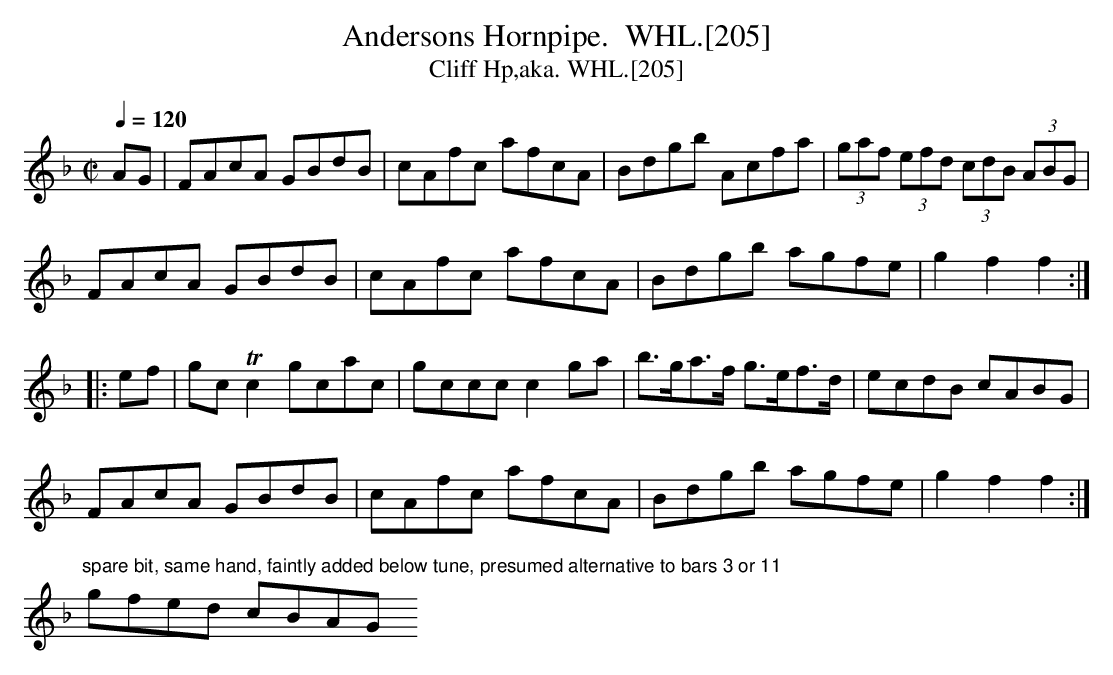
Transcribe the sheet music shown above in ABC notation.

X:1
T:Andersons Hornpipe.  WHL.[205]
T:Cliff Hp,aka. WHL.[205]
M:C|
L:1/8
Q:1/4=120
K:F
AG|FAcA GBdB|cAfc afcA|Bdgb Acfa|(3gaf (3efd (3cdB (3ABG|
FAcA GBdB|cAfc afcA|Bdgb agfe|g2f2f2 :|
|: ef|gcTc2 gcac|gccc c2 ga|b>ga>f g>ef>d|ecdB cABG|
FAcA GBdB|cAfc afcA|Bdgb agfe|g2f2f2 :|
"spare bit, same hand, faintly added below tune, presumed alternative to bars 3 or 11"
gfed cBAG
